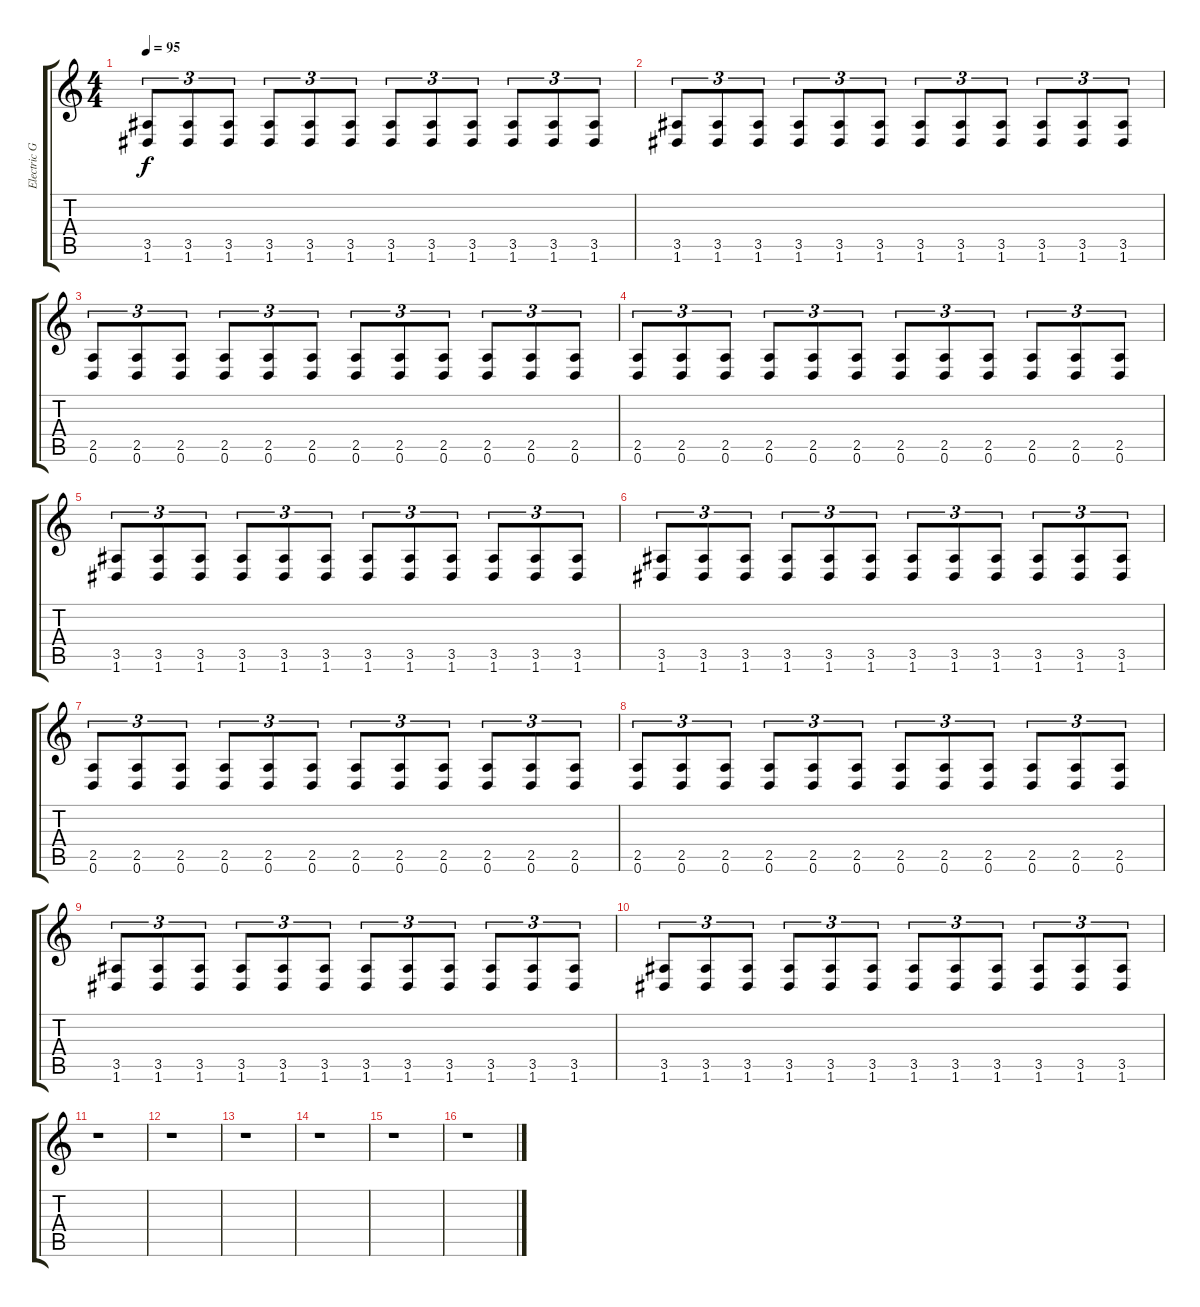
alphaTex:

\track ("Electric Guitar 1" "Electric G") {instrument distortionguitar}
\staff {score tabs}
\tuning (D4 A3 F3 C3 G2 D2) {hide}
\ts (4 4)
\tempo 95
\clef g2
\ks c
(3.5 1.6).8{tu (3 2) dy f} (3.5 1.6).8{tu (3 2)} (3.5 1.6).8{tu (3 2)} (3.5 1.6).8{tu (3 2)} (3.5 1.6).8{tu (3 2)} (3.5 1.6).8{tu (3 2)} (3.5 1.6).8{tu (3 2)} (3.5 1.6).8{tu (3 2)} (3.5 1.6).8{tu (3 2)} (3.5 1.6).8{tu (3 2)} (3.5 1.6).8{tu (3 2)} (3.5 1.6).8{tu (3 2)} |
(3.5 1.6).8{tu (3 2)} (3.5 1.6).8{tu (3 2)} (3.5 1.6).8{tu (3 2)} (3.5 1.6).8{tu (3 2)} (3.5 1.6).8{tu (3 2)} (3.5 1.6).8{tu (3 2)} (3.5 1.6).8{tu (3 2)} (3.5 1.6).8{tu (3 2)} (3.5 1.6).8{tu (3 2)} (3.5 1.6).8{tu (3 2)} (3.5 1.6).8{tu (3 2)} (3.5 1.6).8{tu (3 2)} |
(2.5 0.6).8{tu (3 2)} (2.5 0.6).8{tu (3 2)} (2.5 0.6).8{tu (3 2)} (2.5 0.6).8{tu (3 2)} (2.5 0.6).8{tu (3 2)} (2.5 0.6).8{tu (3 2)} (2.5 0.6).8{tu (3 2)} (2.5 0.6).8{tu (3 2)} (2.5 0.6).8{tu (3 2)} (2.5 0.6).8{tu (3 2)} (2.5 0.6).8{tu (3 2)} (2.5 0.6).8{tu (3 2)} |
(2.5 0.6).8{tu (3 2)} (2.5 0.6).8{tu (3 2)} (2.5 0.6).8{tu (3 2)} (2.5 0.6).8{tu (3 2)} (2.5 0.6).8{tu (3 2)} (2.5 0.6).8{tu (3 2)} (2.5 0.6).8{tu (3 2)} (2.5 0.6).8{tu (3 2)} (2.5 0.6).8{tu (3 2)} (2.5 0.6).8{tu (3 2)} (2.5 0.6).8{tu (3 2)} (2.5 0.6).8{tu (3 2)} |
(3.5 1.6).8{tu (3 2)} (3.5 1.6).8{tu (3 2)} (3.5 1.6).8{tu (3 2)} (3.5 1.6).8{tu (3 2)} (3.5 1.6).8{tu (3 2)} (3.5 1.6).8{tu (3 2)} (3.5 1.6).8{tu (3 2)} (3.5 1.6).8{tu (3 2)} (3.5 1.6).8{tu (3 2)} (3.5 1.6).8{tu (3 2)} (3.5 1.6).8{tu (3 2)} (3.5 1.6).8{tu (3 2)} |
(3.5 1.6).8{tu (3 2)} (3.5 1.6).8{tu (3 2)} (3.5 1.6).8{tu (3 2)} (3.5 1.6).8{tu (3 2)} (3.5 1.6).8{tu (3 2)} (3.5 1.6).8{tu (3 2)} (3.5 1.6).8{tu (3 2)} (3.5 1.6).8{tu (3 2)} (3.5 1.6).8{tu (3 2)} (3.5 1.6).8{tu (3 2)} (3.5 1.6).8{tu (3 2)} (3.5 1.6).8{tu (3 2)} |
(2.5 0.6).8{tu (3 2)} (2.5 0.6).8{tu (3 2)} (2.5 0.6).8{tu (3 2)} (2.5 0.6).8{tu (3 2)} (2.5 0.6).8{tu (3 2)} (2.5 0.6).8{tu (3 2)} (2.5 0.6).8{tu (3 2)} (2.5 0.6).8{tu (3 2)} (2.5 0.6).8{tu (3 2)} (2.5 0.6).8{tu (3 2)} (2.5 0.6).8{tu (3 2)} (2.5 0.6).8{tu (3 2)} |
(2.5 0.6).8{tu (3 2)} (2.5 0.6).8{tu (3 2)} (2.5 0.6).8{tu (3 2)} (2.5 0.6).8{tu (3 2)} (2.5 0.6).8{tu (3 2)} (2.5 0.6).8{tu (3 2)} (2.5 0.6).8{tu (3 2)} (2.5 0.6).8{tu (3 2)} (2.5 0.6).8{tu (3 2)} (2.5 0.6).8{tu (3 2)} (2.5 0.6).8{tu (3 2)} (2.5 0.6).8{tu (3 2)} |
(3.5 1.6).8{tu (3 2)} (3.5 1.6).8{tu (3 2)} (3.5 1.6).8{tu (3 2)} (3.5 1.6).8{tu (3 2)} (3.5 1.6).8{tu (3 2)} (3.5 1.6).8{tu (3 2)} (3.5 1.6).8{tu (3 2)} (3.5 1.6).8{tu (3 2)} (3.5 1.6).8{tu (3 2)} (3.5 1.6).8{tu (3 2)} (3.5 1.6).8{tu (3 2)} (3.5 1.6).8{tu (3 2)} |
(3.5 1.6).8{tu (3 2)} (3.5 1.6).8{tu (3 2)} (3.5 1.6).8{tu (3 2)} (3.5 1.6).8{tu (3 2)} (3.5 1.6).8{tu (3 2)} (3.5 1.6).8{tu (3 2)} (3.5 1.6).8{tu (3 2)} (3.5 1.6).8{tu (3 2)} (3.5 1.6).8{tu (3 2)} (3.5 1.6).8{tu (3 2)} (3.5 1.6).8{tu (3 2)} (3.5 1.6).8{tu (3 2)} |
r.1 |
r.1 |
r.1 |
r.1 |
r.1 |
r.1
